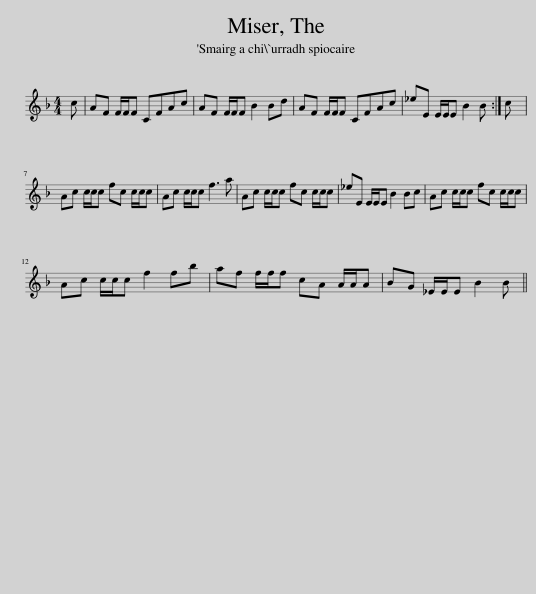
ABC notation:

X:1
L:1/8
M:4/4
I:linebreak $
K:F
V:1 treble
V:1
 c | AF F/F/F CFAc | AF F/F/F B2 Bd | AF F/F/F CFAc | _eE E/E/E B2 B :| %5
 c |$ Ac c/c/c fc c/c/c | Ac c/c/c f3 a | Ac c/c/c fc c/c/c | _eE E/E/E B2 Bc | %10
 Ac c/c/c fc c/c/c |$ Ac c/c/c f2 fb | af f/f/f cA A/A/A | BG _E/E/E B2 B || %14
